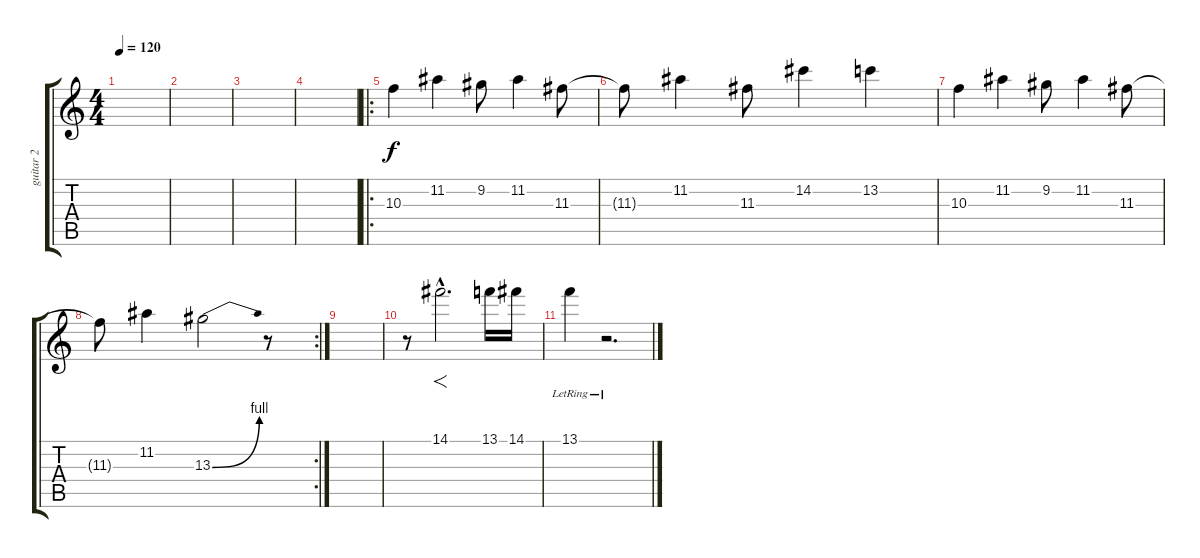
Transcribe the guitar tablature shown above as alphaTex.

\track ("guitar 2" "guitar 2") {instrument distortionguitar}
\staff {score tabs}
\tuning (E4 B3 G3 D3 A2 E2) {hide}
\ts (4 4)
\tempo 120
\clef g2
\ks c
|
|
|
|
\ro
10.3.4 11.2.4 9.2.8 11.2.4 11.3.8 |
11.3{t}.8 11.2.4 11.3.8 14.2.4 13.2.4 |
10.3.4 11.2.4 9.2.8 11.2.4 11.3.8 |
\rc 2
11.3{t}.8 11.2.4 13.3{be (bend 0 0 60 4)}.2 r.8 |
|
r.8 14.1{hac}.2{f d} 13.1.16 14.1.16 |
13.1{lr}.4 r.2{d}
